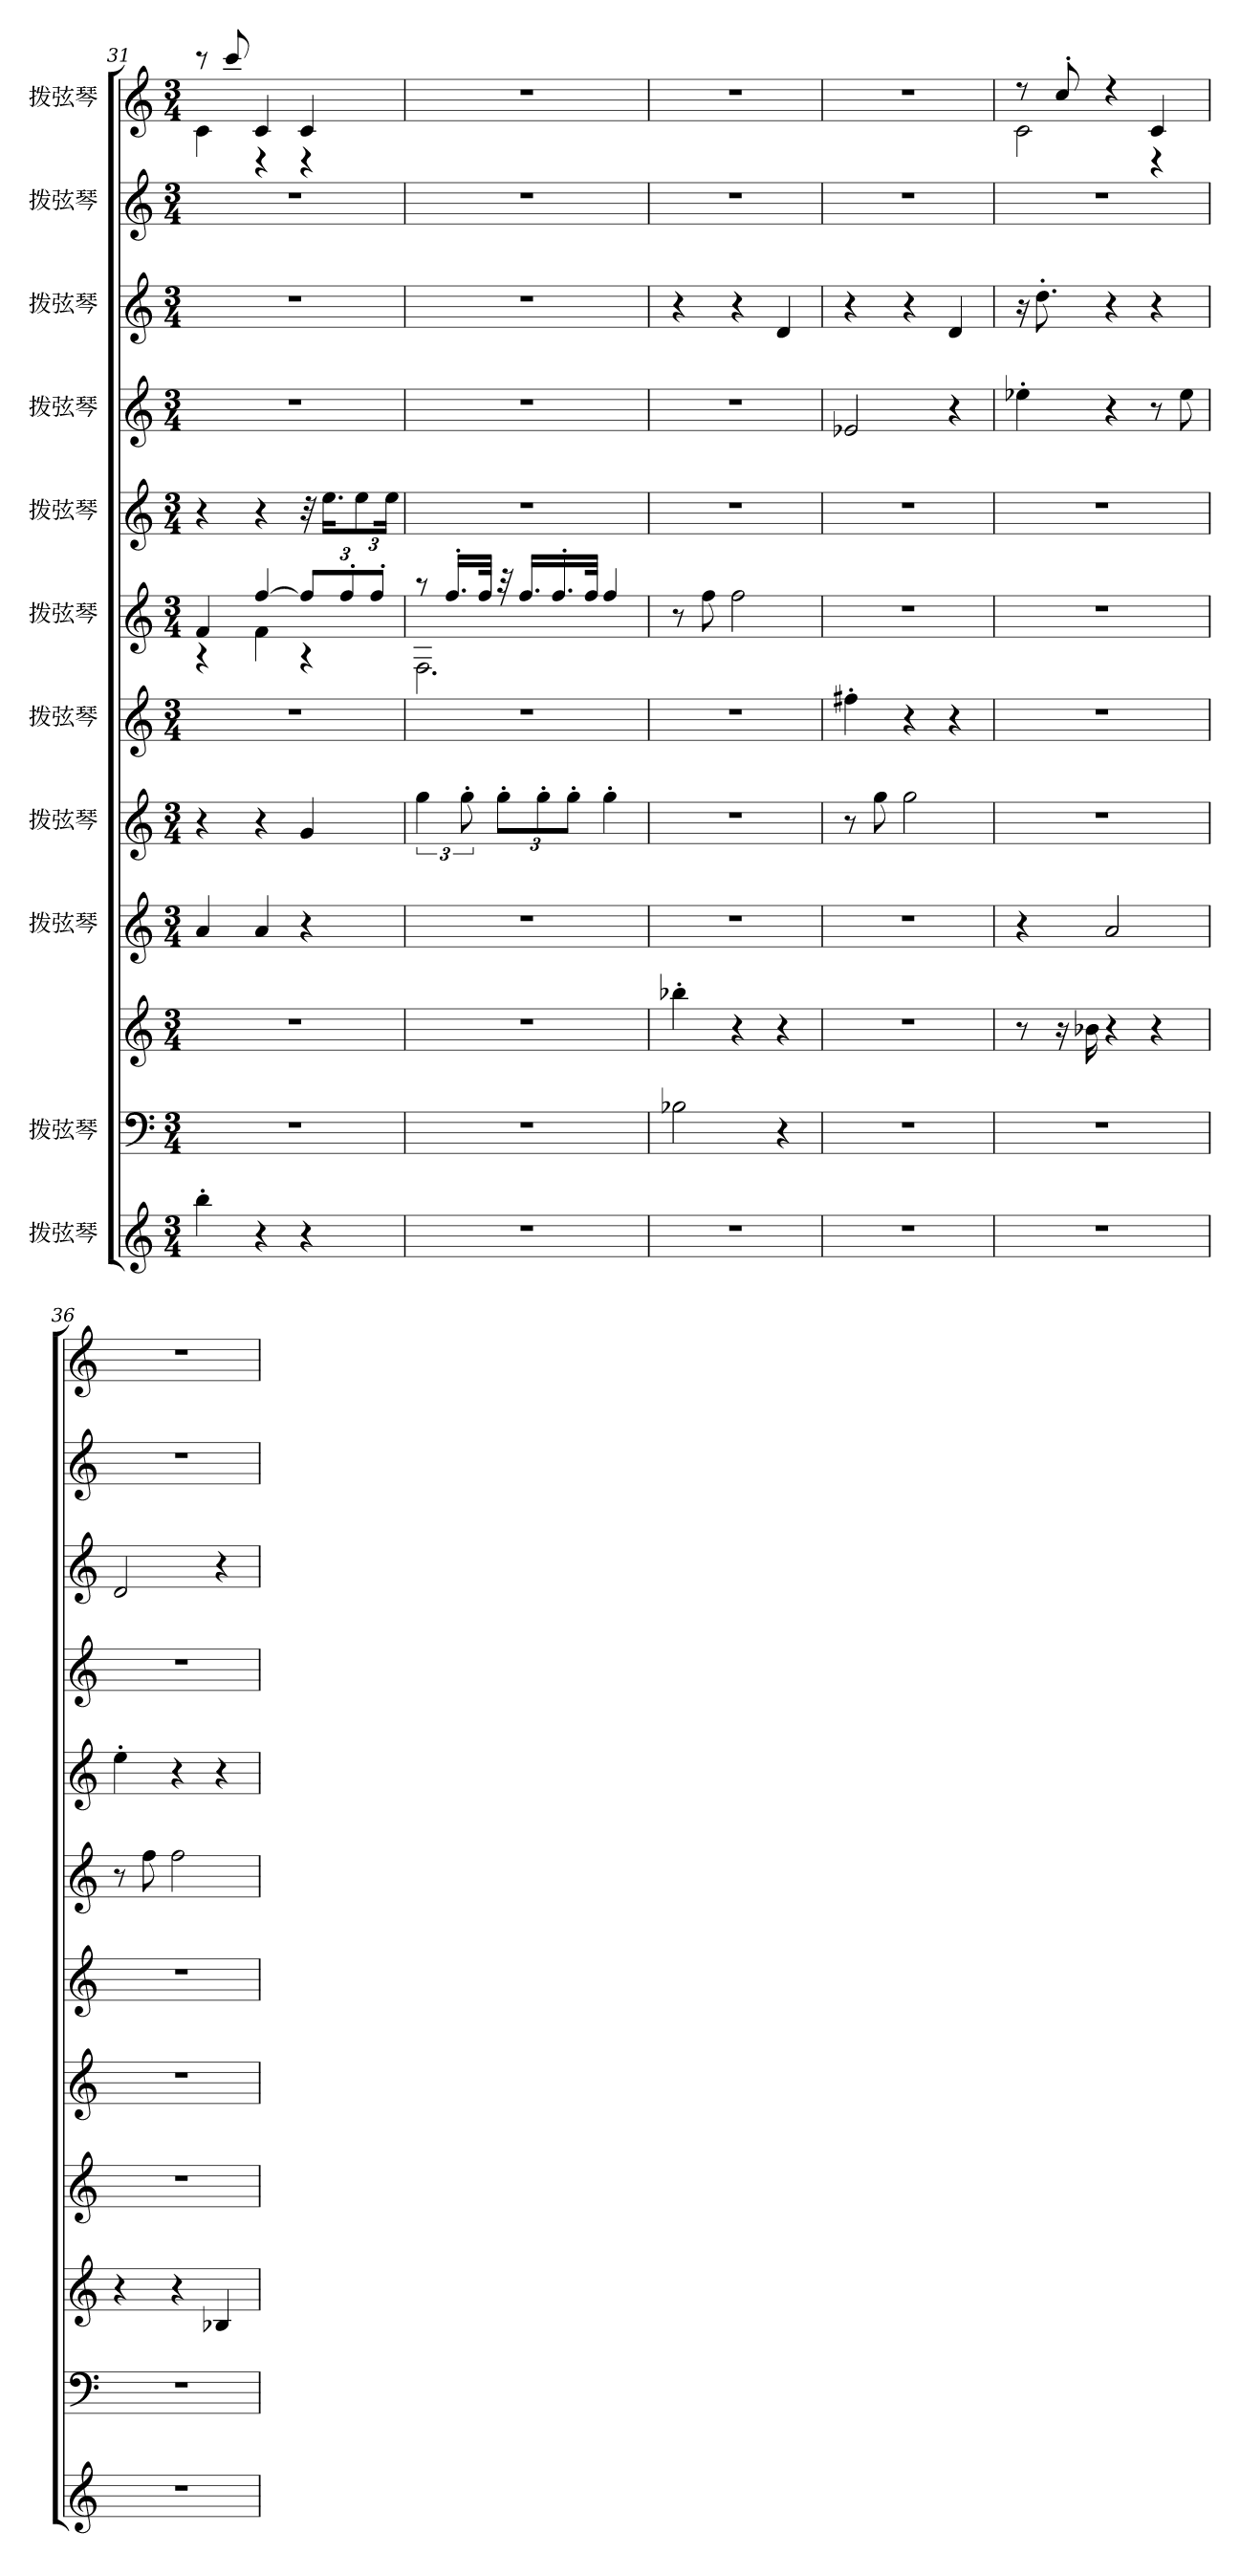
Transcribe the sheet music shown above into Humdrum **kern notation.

**kern	**kern	**kern	**kern	**kern	**kern	**kern	**kern	**kern	**kern	**kern	**kern
*part11	*part10	*part10	*part9	*part8	*part7	*part6	*part5	*part4	*part3	*part2	*part1
*staff12	*staff11	*staff10	*staff9	*staff8	*staff7	*staff6	*staff5	*staff4	*staff3	*staff2	*staff1
*I"拨弦琴	*I"拨弦琴	*	*I"拨弦琴	*I"拨弦琴	*I"拨弦琴	*I"拨弦琴	*I"拨弦琴	*I"拨弦琴	*I"拨弦琴	*I"拨弦琴	*I"拨弦琴
*clefG2	*clefF4	*clefG2	*clefG2	*clefG2	*clefG2	*clefG2	*clefG2	*clefG2	*clefG2	*clefG2	*clefG2
*k[]	*k[]	*k[]	*k[]	*k[]	*k[]	*k[]	*k[]	*k[]	*k[]	*k[]	*k[]
*M3/4	*M3/4	*M3/4	*M3/4	*M3/4	*M3/4	*M3/4	*M3/4	*M3/4	*M3/4	*M3/4	*M3/4
=31	=31	=31	=31	=31	=31	=31	=31	=31	=31	=31	=31
*	*	*	*	*	*	*^	*	*	*	*	*^
4bb'\	2.r	2.r	4a/	4r	2.r	4f/	4r	4r	2.r	2.r	2.r	8r	4c\
.	.	.	.	.	.	.	.	.	.	.	.	8ccc/	.
4r	.	.	4a/	4r	.	[4ff/	4f\	4r	.	.	.	4c/	4r
*	*	*	*	*	*	*Xbrackettup	*	*	*	*	*	*	*
4r	.	.	4r	4g/	.	12ff/L]	4r	32r	.	.	.	4c/	4r
.	.	.	.	.	.	.	.	16.ee\KL	.	.	.	.	.
.	.	.	.	.	.	12ff'/	.	.	.	.	.	.	.
*	*	*	*	*	*	*	*	*Xbrackettup	*	*	*	*	*
.	.	.	.	.	.	.	.	12ee\	.	.	.	.	.
.	.	.	.	.	.	12ff'/J	.	.	.	.	.	.	.
.	.	.	.	.	.	.	.	24ee\Jk	.	.	.	.	.
*	*	*	*	*	*	*	*	*	*	*	*	*v	*v
=32	=32	=32	=32	=32	=32	=32	=32	=32	=32	=32	=32	=32
2.r	2.r	2.r	2.r	6gg\	2.r	8r	2.F\	2.r	2.r	2.r	2.r	2.r
.	.	.	.	.	.	16.ff'/LL	.	.	.	.	.	.
.	.	.	.	12gg'\	.	.	.	.	.	.	.	.
.	.	.	.	.	.	32ff/JJk	.	.	.	.	.	.
*	*	*	*	*Xbrackettup	*	*	*	*	*	*	*	*
.	.	.	.	12gg'\L	.	32r	.	.	.	.	.	.
.	.	.	.	.	.	16.ff/LL	.	.	.	.	.	.
.	.	.	.	12gg'\	.	.	.	.	.	.	.	.
.	.	.	.	.	.	16.ff'/	.	.	.	.	.	.
.	.	.	.	12gg'\J	.	.	.	.	.	.	.	.
.	.	.	.	.	.	32ff/JJk	.	.	.	.	.	.
.	.	.	.	4gg'\	.	4ff/	.	.	.	.	.	.
*	*	*	*	*	*	*v	*v	*	*	*	*	*
!!LO:PB:g=z
=33	=33	=33	=33	=33	=33	=33	=33	=33	=33	=33	=33
2.r	2B-X\	4bb-X'\	2.r	2.r	2.r	8r	2.r	2.r	4r	2.r	2.r
.	.	.	.	.	.	8ff\	.	.	.	.	.
.	.	4r	.	.	.	2ff\	.	.	4r	.	.
.	4r	4r	.	.	.	.	.	.	4d/	.	.
=34	=34	=34	=34	=34	=34	=34	=34	=34	=34	=34	=34
2.r	2.r	2.r	2.r	8r	4ff#X'\	2.r	2.r	2e-X/	4r	2.r	2.r
.	.	.	.	8gg\	.	.	.	.	.	.	.
.	.	.	.	2gg\	4r	.	.	.	4r	.	.
.	.	.	.	.	4r	.	.	4r	4d/	.	.
=35	=35	=35	=35	=35	=35	=35	=35	=35	=35	=35	=35
*	*	*	*	*	*	*	*	*	*	*	*^
2.r	2.r	8r	4r	2.r	2.r	2.r	2.r	4ee-X'\	16r	2.r	8r	2c\
.	.	.	.	.	.	.	.	.	8.dd'\	.	.	.
.	.	16r	.	.	.	.	.	.	.	.	8cc'/	.
.	.	16b-X\	.	.	.	.	.	.	.	.	.	.
.	.	4r	2a/	.	.	.	.	4r	4r	.	4r	.
.	.	4r	.	.	.	.	.	8r	4r	.	4c/	4r
.	.	.	.	.	.	.	.	8ee-\	.	.	.	.
*	*	*	*	*	*	*	*	*	*	*	*v	*v
=36	=36	=36	=36	=36	=36	=36	=36	=36	=36	=36	=36
2.r	2.r	4r	2.r	2.r	2.r	8r	4ee'\	2.r	2d/	2.r	2.r
.	.	.	.	.	.	8ff\	.	.	.	.	.
.	.	4r	.	.	.	2ff\	4r	.	.	.	.
.	.	4B-X/	.	.	.	.	4r	.	4r	.	.
=	=	=	=	=	=	=	=	=	=	=	=
*-	*-	*-	*-	*-	*-	*-	*-	*-	*-	*-	*-
